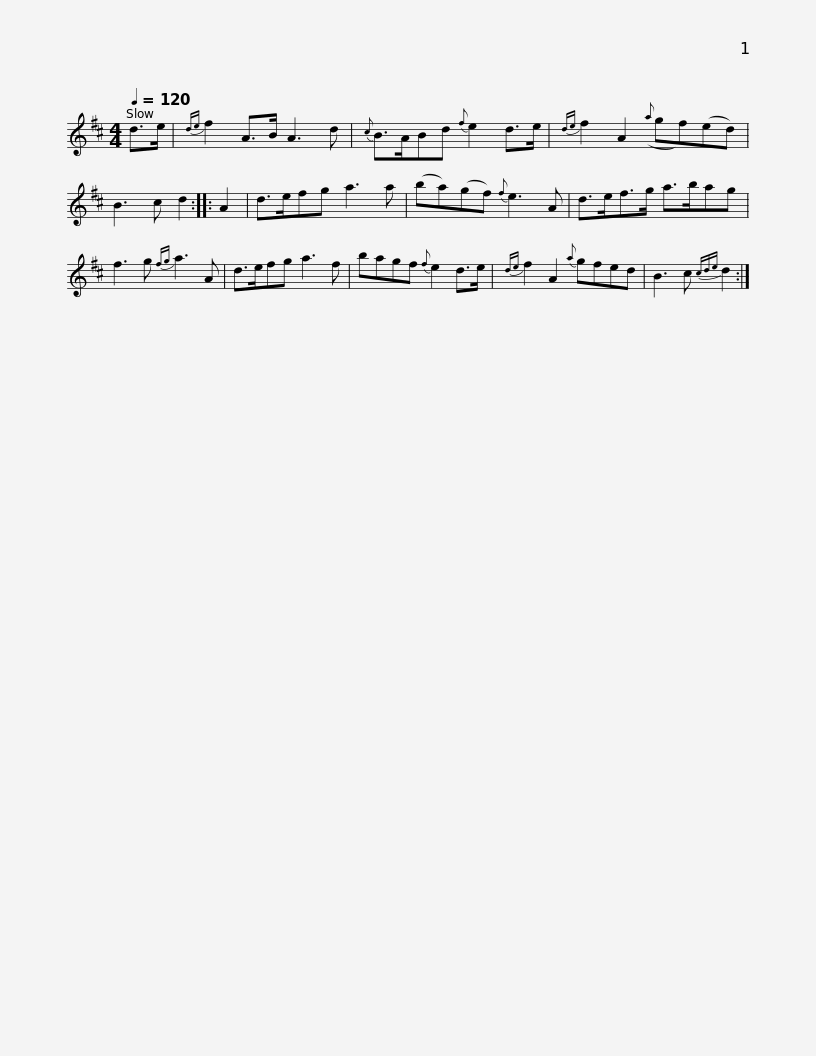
X:1
L:1/8
Q:1/4=120
M:4/4
I:linebreak $
K:D
V:1 treble
V:1
 d>e |{de} f2 A>B A3 d |{c} B>ABd{f} e2 d>e |{de} f2 A2({a} gf)(ed) | B3 c d2 :: %5
 A2 | d>efg a3 a |$ (ba)(gf){f} e3 A | d>ef>g a>bag | f3 g{fg} a3 A | %10
 d>efg a3 f | bagf{f} e2 d>e |${de} f2 A2{a} gfed | B3 c{cde} d2 :| %14
